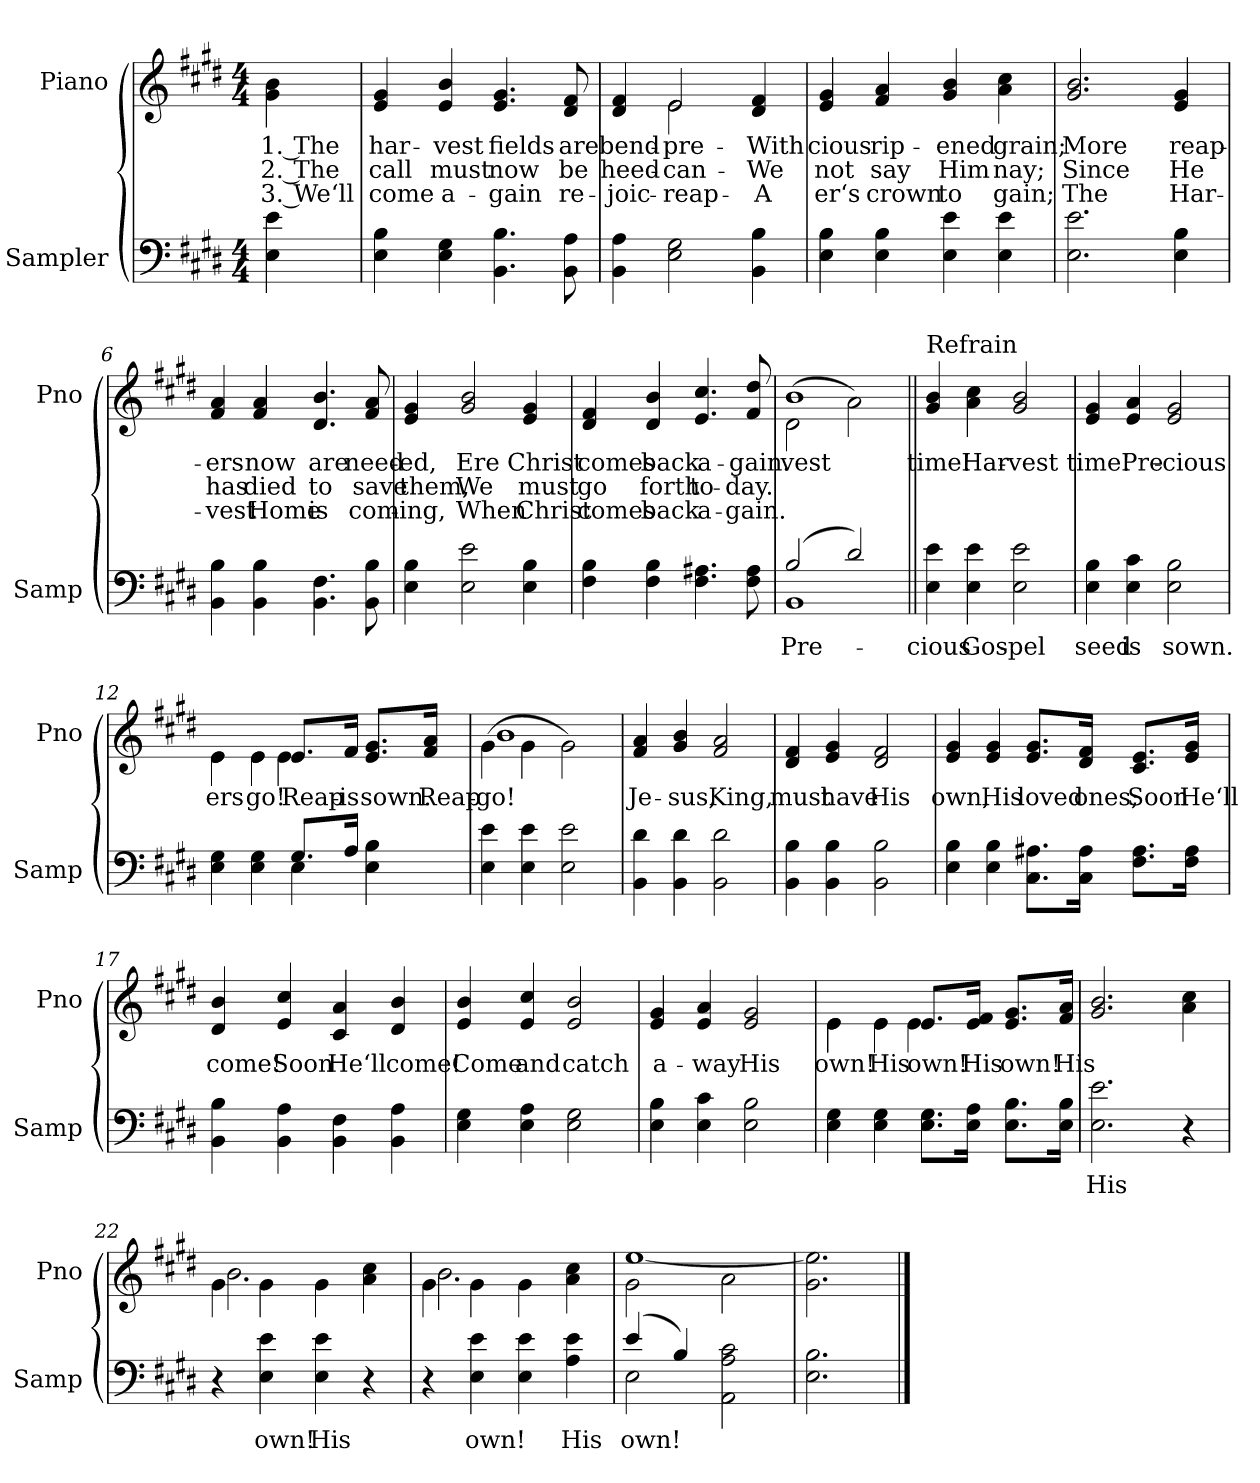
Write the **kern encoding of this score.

**kern	**text	**kern	**text	**text	**text
*part2	*part2	*part1	*part1	*part1	*part1
*staff2	*staff2	*staff1	*staff1	*staff1	*staff1
*I"Sampler	*	*I"Piano	*	*	*
*I'Samp	*	*I'Pno	*	*	*
*clefF4	*	*clefG2	*	*	*
*k[f#c#g#d#]	*	*k[f#c#g#d#]	*	*	*
*E:	*	*E:	*	*	*
*M4/4	*	*M4/4	*	*	*
=1	=1	=1	=1	=1	=1
4E 4e	.	4g#\ 4b\	1. The	2. The	3. We‘ll
=2	=2	=2	=2	=2	=2
4E 4B	.	4e 4g#	har-	call	come
4E 4G#	.	4e 4b	-vest	must	a-
4.BB 4.B	.	4.e 4.g#	fields	now	-gain
8BB 8A	.	8d# 8f#	are	be	re-
=3	=3	=3	=3	=3	=3
*	*	*^	*	*	*
4BB 4A	.	4d# 4f#	4ryy	bend-	heed-	-joic-
2E 2G#	.	2e/	2e	pre-	can-	reap-
4BB 4B	.	4d# 4f#	4ryy	With	We	A
*	*	*v	*v	*	*	*
=4	=4	=4	=4	=4	=4
4E 4B	.	4e 4g#	-cious	-not	-er‘s
4E 4B	.	4f# 4a	rip-	say	crown
4E 4e	.	4g# 4b	-ened	Him	to
4E 4e	.	4a 4cc#	grain;	nay;	gain;
=5	=5	=5	=5	=5	=5
2.E 2.e	.	2.g# 2.b	More	Since	The
4E 4B	.	4e 4g#	reap-	He	Har-
=6	=6	=6	=6	=6	=6
4BB 4B	.	4f# 4a	-ers	has	-vest
4BB 4B	.	4f# 4a	now	died	Home
4.BB 4.F#	.	4.d# 4.b	are	to	is
8BB 8B	.	8f# 8a	need-	save	com-
=7	=7	=7	=7	=7	=7
4E 4B	.	4e 4g#	-ed,	them,	-ing,
2E 2e	.	2g# 2b	Ere	We	When
4E 4B	.	4e 4g#	Christ	must	Christ
=8	=8	=8	=8	=8	=8
4F# 4B	.	4d# 4f#	comes	go	comes
4F# 4B	.	4d# 4b	back	forth	back
4.F# 4.A#X	.	4.e 4.cc#	a-	to-	a-
8F# 8A#	.	8f# 8dd#	-gain.	-day.	-gain.
=9	=9	=9	=9	=9	=9
*^	*	*^	*	*	*
(2B/	1BB	Pre-	(2d#\	1b	-vest	.	.
2d#/)	.	.	2a\)	.	.	.	.
*v	*v	*	*	*	*	*	*
*	*	*v	*v	*	*	*
=10||	=10||	=10||	=10||	=10||	=10||
!	!	!LO:TX:t=Refrain	!	!	!
4E 4e	-cious	4g# 4b	time!	.	.
4E 4e	Gos-	4a 4cc#	Har-	.	.
2E 2e	-pel	2g# 2b	-vest	.	.
=11	=11	=11	=11	=11	=11
4E 4B	seed	4e 4g#	time!	.	.
4E 4c#	is	4e 4a	Pre-	.	.
2E 2B	sown.	2e 2g#	-cious	.	.
=12	=12	=12	=12	=12	=12
*^	*	*^	*	*	*
4E 4G#	2ryy	.	4e\	4e	-ers	.	.
4E 4G#	.	.	4e\	4e	go!	.	.
8.G#/L	4E	.	8.e/L	4e	Reap-	.	.
16A/Jk	.	.	16f#/Jk	.	is	.	.
4E 4B	4ryy	.	8.e/ 8.g#/L	4ryy	sown.	.	.
.	.	.	16f#/ 16a/Jk	.	Reap-	.	.
*v	*v	*	*	*	*	*	*
=13	=13	=13	=13	=13	=13	=13
4E 4e	.	(4g#\	1b	go!	.	.
4E 4e	.	4g#\	.	.	.	.
2E 2e	.	2g#\)	.	.	.	.
*	*	*v	*v	*	*	*
=14	=14	=14	=14	=14	=14
4BB 4d#	.	4f# 4a	Je-	.	.
4BB 4d#	.	4g# 4b	-sus,	.	.
2BB 2d#	.	2f# 2a	King,	.	.
=15	=15	=15	=15	=15	=15
4BB 4B	.	4d# 4f#	must	.	.
4BB 4B	.	4e 4g#	have	.	.
2BB 2B	.	2d# 2f#	His	.	.
=16	=16	=16	=16	=16	=16
4E 4B	.	4e 4g#	own,	.	.
4E 4B	.	4e 4g#	His	.	.
8.C#\ 8.A#X\L	.	8.e/ 8.g#/L	loved	.	.
16C#\ 16A#\Jk	.	16d#/ 16f#/Jk	ones;	.	.
8.F#\ 8.A#\L	.	8.c#/ 8.e/L	Soon	.	.
16F#\ 16A#\Jk	.	16e/ 16g#/Jk	He‘ll	.	.
=17	=17	=17	=17	=17	=17
4BB 4B	.	4d# 4b	come!	.	.
4BB 4A	.	4e 4cc#	Soon	.	.
4BB 4F#	.	4c# 4a	He‘ll	.	.
4BB 4A	.	4d# 4b	come!	.	.
=18	=18	=18	=18	=18	=18
4E 4G#	.	4e 4b	Come	.	.
4E 4A	.	4e 4cc#	and	.	.
2E 2G#	.	2e 2b	catch	.	.
=19	=19	=19	=19	=19	=19
4E 4B	.	4e 4g#	a-	.	.
4E 4c#	.	4e 4a	-way	.	.
2E 2B	.	2e 2g#	His	.	.
=20	=20	=20	=20	=20	=20
*	*	*^	*	*	*
4E 4G#	.	4e\	4e	own!	.	.
4E 4G#	.	4e\	4e	His	.	.
8.E\ 8.G#\L	.	8.e/L	4e	own!	.	.
16E\ 16A\Jk	.	16e/ 16f#/Jk	.	His	.	.
8.E\ 8.B\L	.	8.e/ 8.g#/L	4ryy	own!	.	.
16E\ 16B\Jk	.	16f#/ 16a/Jk	.	His	.	.
*	*	*v	*v	*	*	*
=21	=21	=21	=21	=21	=21
2.E 2.e	His	2.g# 2.b	.	.	.
4r	.	4a 4cc#	.	.	.
=22	=22	=22	=22	=22	=22
*	*	*^	*	*	*
4r	.	4g#\	2.b	.	.	.
4E 4e	own!	4g#\	.	.	.	.
4E 4e	His	4g#\	.	.	.	.
4r	.	4a 4cc#	4ryy	.	.	.
=23	=23	=23	=23	=23	=23	=23
4r	.	4g#\	2.b	.	.	.
4E 4e	own!	4g#\	.	.	.	.
4E 4e	.	4g#\	.	.	.	.
4A 4e	His	4a 4cc#	4ryy	.	.	.
=24	=24	=24	=24	=24	=24	=24
*^	*	*	*	*	*	*
(4e/	2E	own!	2g#\	[1ee	.	.	.
4B/)	.	.	.	.	.	.	.
2AA 2A 2c#	2ryy	.	2a\	.	.	.	.
*v	*v	*	*	*	*	*	*
*	*	*v	*v	*	*	*
=25	=25	=25	=25	=25	=25
2.E 2.B	.	2.g# 2.ee]	.	.	.
==	==	==	==	==	==
*-	*-	*-	*-	*-	*-
